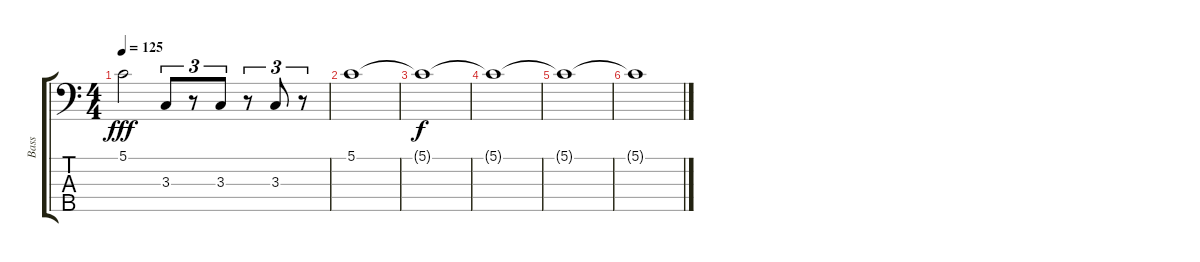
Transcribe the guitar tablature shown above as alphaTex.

\track ("Bass" "Bass") {instrument electricbassfinger}
\staff {score tabs}
\tuning (G2 D2 A1 E1 A0) {hide}
\ts (4 4)
\tempo 125
\clef f4
\ks c
5.1.2{dy fff} 3.3.8{tu (3 2)} r.8{tu (3 2)} 3.3.8{tu (3 2)} r.8{tu (3 2)} 3.3.8{tu (3 2)} r.8{tu (3 2)} |
5.1.1 |
5.1{t}.1{dy f volume 0} |
5.1{t}.1 |
5.1{t}.1 |
5.1{t}.1
